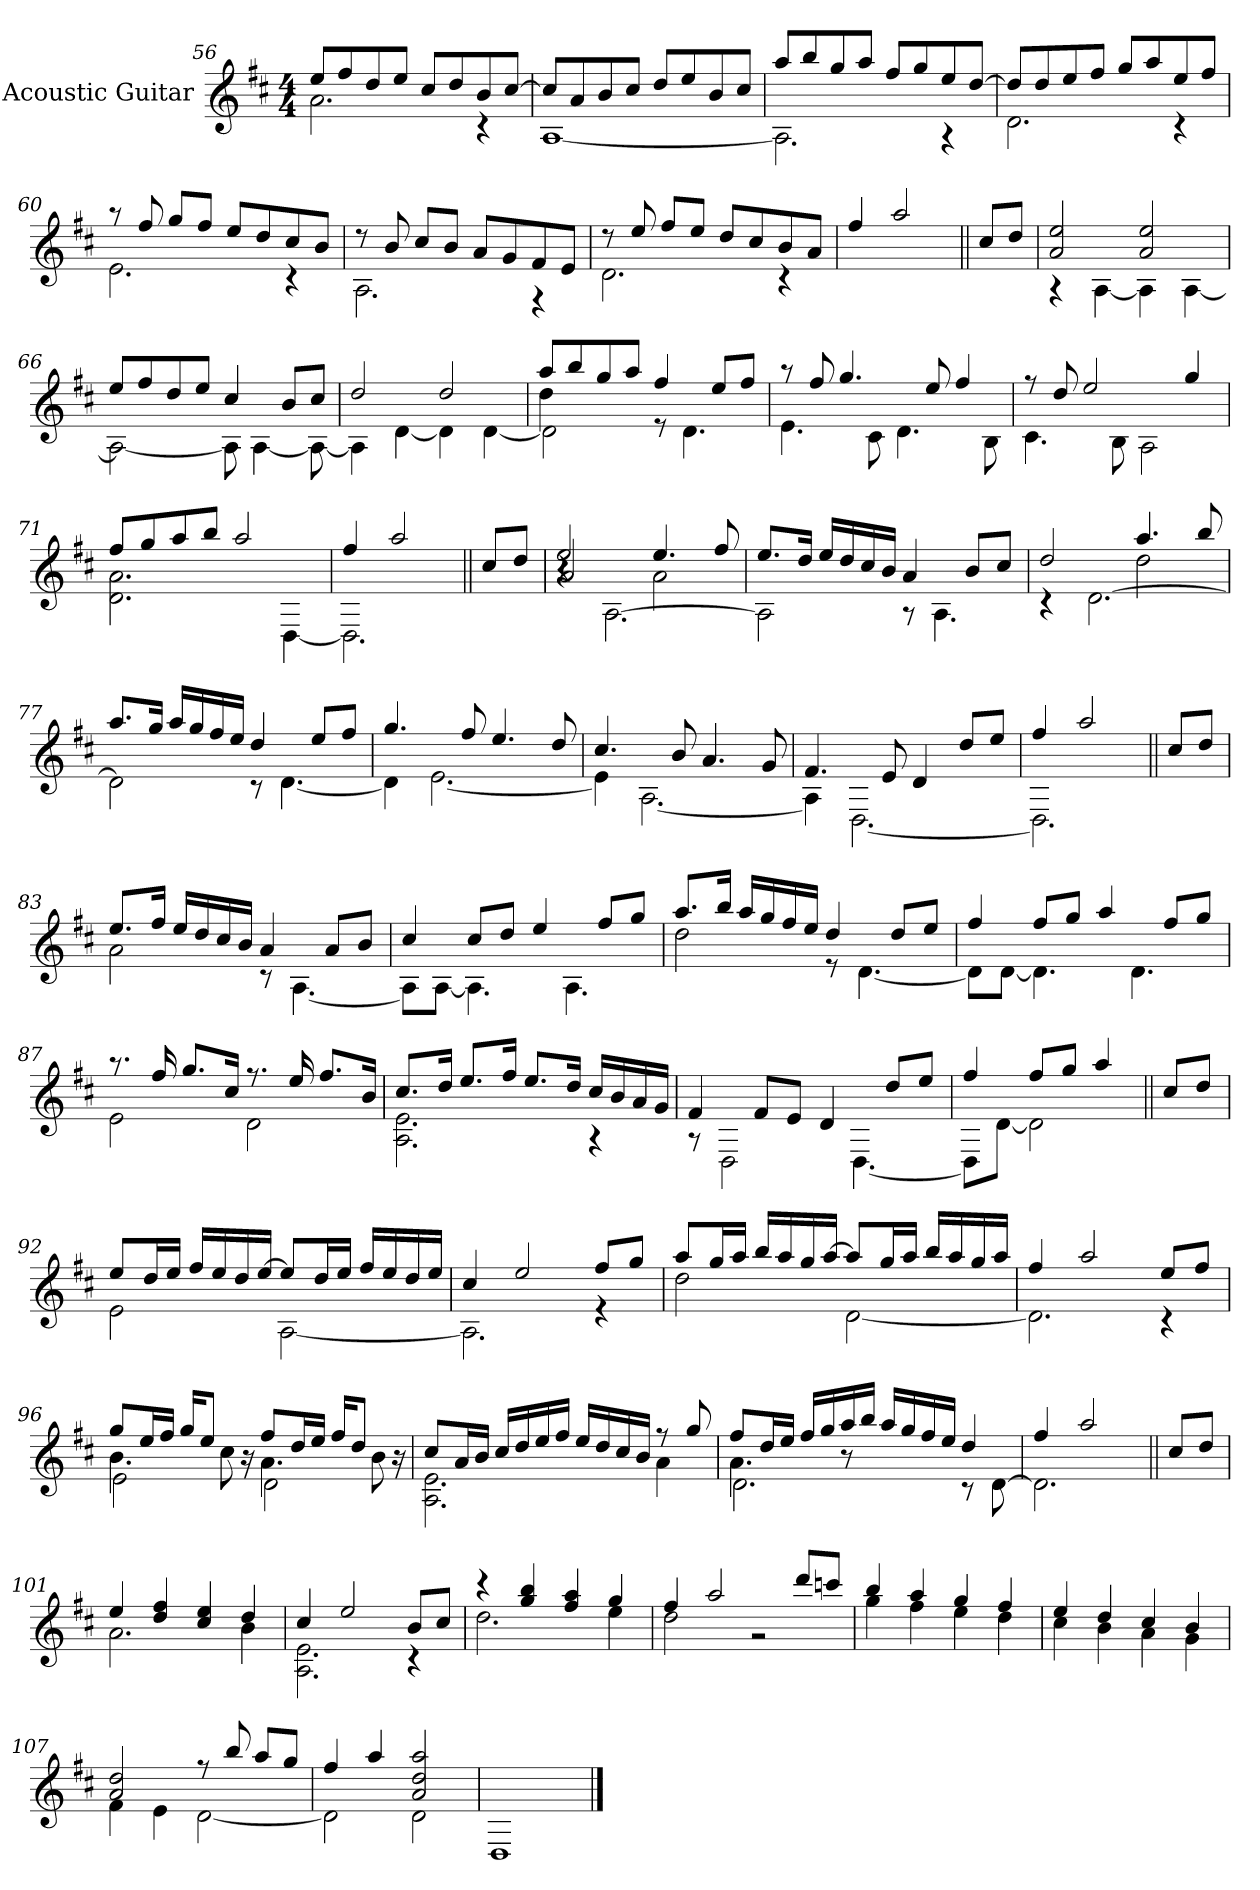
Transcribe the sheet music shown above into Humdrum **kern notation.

**kern
*part1
*staff1
*I"Acoustic Guitar
*I'A. Gtr.
*clefG2
*ITrd7c12
*k[f#c#]
*D:
*M4/4
=56
*^
8ei/L	2.Ai\
8f#i/	.
8di/	.
8ei/J	.
8c#i/L	.
8di/	.
8Bi/	4r
[8c#i/J	.
=57	=57
8c#i/L]	[1AAi
8Ai/	.
8Bi/	.
8c#i/J	.
8di/L	.
8ei/	.
8Bi/	.
8c#i/J	.
=58	=58
8ai/L	2.AAi\]
8bi/	.
8gi/	.
8ai/J	.
8f#i/L	.
8gi/	.
8ei/	4r
[8di/J	.
=59	=59
8di/L]	2.Di\
8di/	.
8ei/	.
8f#i/J	.
8gi/L	.
8ai/	.
8ei/	4r
8f#i/J	.
=60	=60
8r	2.Ei\
8f#i/	.
8gi/L	.
8f#i/J	.
8ei/L	.
8di/	.
8c#i/	4r
8Bi/J	.
!!LO:LB:g=z	!!
=61	=61
8r	2.AAi\
8Bi/	.
8c#i/L	.
8Bi/J	.
8Ai/L	.
8Gi/	.
8F#i/	4r
8Ei/J	.
=62	=62
8r	2.Di\
8ei/	.
8f#i/L	.
8ei/J	.
8di/L	.
8c#i/	.
8Bi/	4r
8Ai/J	.
*v	*v
=63
4f#i/
2ai/
=64||
8c#i/L
8di/J
=65
*^
2Ai/ 2ei	4r
.	[4AAi\
2Ai/ 2ei	4AAi\]
.	[4AAi\
=66	=66
8ei/L	2AAi\_
8f#i/	.
8di/	.
8ei/J	.
4c#i/	8AAi\]
.	[4AAi\
8Bi/L	.
8c#i/J	8AAi\_
=67	=67
2di/	4AAi\]
.	[4Di\
2di/	4Di\]
.	[4Di\
!!LO:LB:g=z	!!
=68	=68
*	*^
8ai/L	4di\	2Di\]
8bi/	.	.
8gi/	4ryy	.
8ai/J	.	.
4f#i/	8r	2ryy
.	4.Di\	.
8ei/L	.	.
8f#i/J	.	.
*	*v	*v
=69	=69
8r	4.Ei\
8f#i/	.
4.gi/	.
.	8C#i\
.	4.Di\
8ei/	.
4f#i/	.
.	8BBi\
=70	=70
8r	4.C#i\
8di/	.
2ei/	.
.	8BBi\
.	2AAi\
4gi/	.
=71	=71
8f#i/L	2.Di\ 2.Ai
8gi/	.
8ai/	.
8bi/J	.
2ai/	.
.	[4DDi\
=72	=72
4f#i/	2.DDi\]
2ai/	.
*v	*v
=73||
8c#i/L
8di/J
=74
*^
*	*^
2ei/	2Ai/	4r
.	.	[2.AAi\
4.ei/	2Ai\	.
8f#i/	.	.
*	*v	*v
!!LO:LB:g=z
=75	=75
8.ei/L	2AAi\]
16di/Jk	.
16ei/LL	.
16di/	.
16c#i/	.
16Bi/JJ	.
4Ai/	8r
.	4.AAi\
8Bi/L	.
8c#i/J	.
=76	=76
*	*^
2di/	2ryy	4r
.	.	[2.Di\
4.ai/	2di\	.
8bi/	.	.
*	*v	*v
=77	=77
8.ai/L	2Di\]
16gi/Jk	.
16ai/LL	.
16gi/	.
16f#i/	.
16ei/JJ	.
4di/	8r
.	[4.Di\
8ei/L	.
8f#i/J	.
=78	=78
4.gi/	4Di\]
.	[2.Ei\
8f#i/	.
4.ei/	.
8di/	.
=79	=79
4.c#i/	4Ei\]
.	[2.AAi\
8Bi/	.
4.Ai/	.
8Gi/	.
!!LO:LB:g=z	!!
=80	=80
4.F#i/	4AAi\]
.	[2.DDi\
8Ei/	.
4Di/	.
8di/L	.
8ei/J	.
=81	=81
4f#i/	2.DDi\]
2ai/	.
*v	*v
=82||
8c#i/L
8di/J
=83
*^
8.ei/L	2Ai\
16f#i/Jk	.
16ei/LL	.
16di/	.
16c#i/	.
16Bi/JJ	.
4Ai/	8r
.	[4.AAi\
8Ai/L	.
8Bi/J	.
=84	=84
4c#i/	8AAi\L]
.	[8AAi\J
8c#i/L	4.AAi\]
8di/J	.
4ei/	.
.	4.AAi\
8f#i/L	.
8gi/J	.
=85	=85
8.ai/L	2di\
16bi/Jk	.
16ai/LL	.
16gi/	.
16f#i/	.
16ei/JJ	.
4di/	8r
.	[4.Di\
8di/L	.
8ei/J	.
!!LO:LB:g=z	!!
=86	=86
4f#i/	8Di\L]
.	[8Di\J
8f#i/L	4.Di\]
8gi/J	.
4ai/	.
.	4.Di\
8f#i/L	.
8gi/J	.
=87	=87
8.r	2Ei\
16f#i/	.
8.gi/L	.
16c#i/Jk	.
8.r	2Di\
16ei/	.
8.f#i/L	.
16Bi/Jk	.
=88	=88
8.c#i/L	2.AAi\ 2.Ei
16di/Jk	.
8.ei/L	.
16f#i/Jk	.
8.ei/L	.
16di/Jk	.
16c#i/LL	4r
16Bi/	.
16Ai/	.
16Gi/JJ	.
=89	=89
4F#i/	8r
.	2DDi\
8F#i/L	.
8Ei/J	.
4Di/	.
.	[4.DDi\
8di/L	.
8ei/J	.
=90	=90
4f#i/	8DDi\L]
.	[8Di\J
8f#i/L	2Di\]
8gi/J	.
4ai/	.
*v	*v
!!LO:LB:g=z
=91||
8c#i/L
8di/J
=92
*^
8ei/L	2Ei\
16di/L	.
16ei/JJ	.
16f#i/LL	.
16ei/	.
16di/	.
[16ei/JJ	.
8ei/L]	[2AAi\
16di/L	.
16ei/JJ	.
16f#i/LL	.
16ei/	.
16di/	.
16ei/JJ	.
=93	=93
4c#i/	2.AAi\]
2ei/	.
8f#i/L	4r
8gi/J	.
=94	=94
8ai/L	2di\
16gi/L	.
16ai/JJ	.
16bi/LL	.
16ai/	.
16gi/	.
[16ai/JJ	.
8ai/L]	[2Di\
16gi/L	.
16ai/JJ	.
16bi/LL	.
16ai/	.
16gi/	.
16ai/JJ	.
=95	=95
4f#i/	2.Di\]
2ai/	.
8ei/L	4r
8f#i/J	.
!!LO:LB:g=z	!!
=96	=96
*	*^
8gi/L	4.Bi\	2Ei\
16ei/L	.	.
16f#i/JJ	.	.
16gi/KL	.	.
8ei/J	.	.
.	8c#i\	.
16r	.	.
8f#i/L	4.Ai\	2Di\
16di/L	.	.
16ei/JJ	.	.
16f#i/KL	.	.
8di/J	.	.
.	8Bi\	.
16r	.	.
*	*v	*v
=97	=97
8c#i/L	2.AAi\ 2.Ei
16Ai/L	.
16Bi/JJ	.
16c#i/LL	.
16di/	.
16ei/	.
16f#i/JJ	.
16ei/LL	.
16di/	.
16c#i/	.
16Bi/JJ	.
8r	4Ai\
8gi/	.
=98	=98
*	*^
8f#i/L	4.Ai\	2.Di\
16di/L	.	.
16ei/JJ	.	.
16f#i/LL	.	.
16gi/	.	.
16ai/	8r	.
16bi/JJ	.	.
16ai/LL	2ryy	.
16gi/	.	.
16f#i/	.	.
16ei/JJ	.	.
4di/	.	8r
.	.	[8Di\
*	*v	*v
=99	=99
4f#i/	2.Di\]
2ai/	.
*v	*v
!!LO:LB:g=z
=100||
8c#i/L
8di/J
=101
*^
4ei/	2.Ai\
4di/ 4f#i	.
4c#i/ 4ei	.
4di/	4Bi\
=102	=102
4c#i/	2.AAi\ 2.Ei
2ei/	.
8Bi/L	4r
8c#i/J	.
=103	=103
4r	2.di\
4gi/ 4bi	.
4f#i/ 4ai	.
4gi/	4ei\
=104	=104
4f#i/	2di\
2ai/	.
.	2r
8ddi/L	.
8ccni/J	.
!!LO:LB:g=z	!!
=105	=105
4bi/	4gi\
4ai/	4f#i\
4gi/	4ei\
4f#i/	4di\
=106	=106
4ei/	4c#i\
4di/	4Bi\
4c#i/	4Ai\
4Bi/	4Gi\
=107	=107
2Ai/ 2di	4F#i\
.	4Ei\
8r	[2Di\
8bi/	.
8ai/L	.
8gi/J	.
=108	=108
4f#i/	2Di\]
4ai/	.
2Ai/ 2di 2ai	2Di\
*v	*v
=109
1DDi
==
*-
